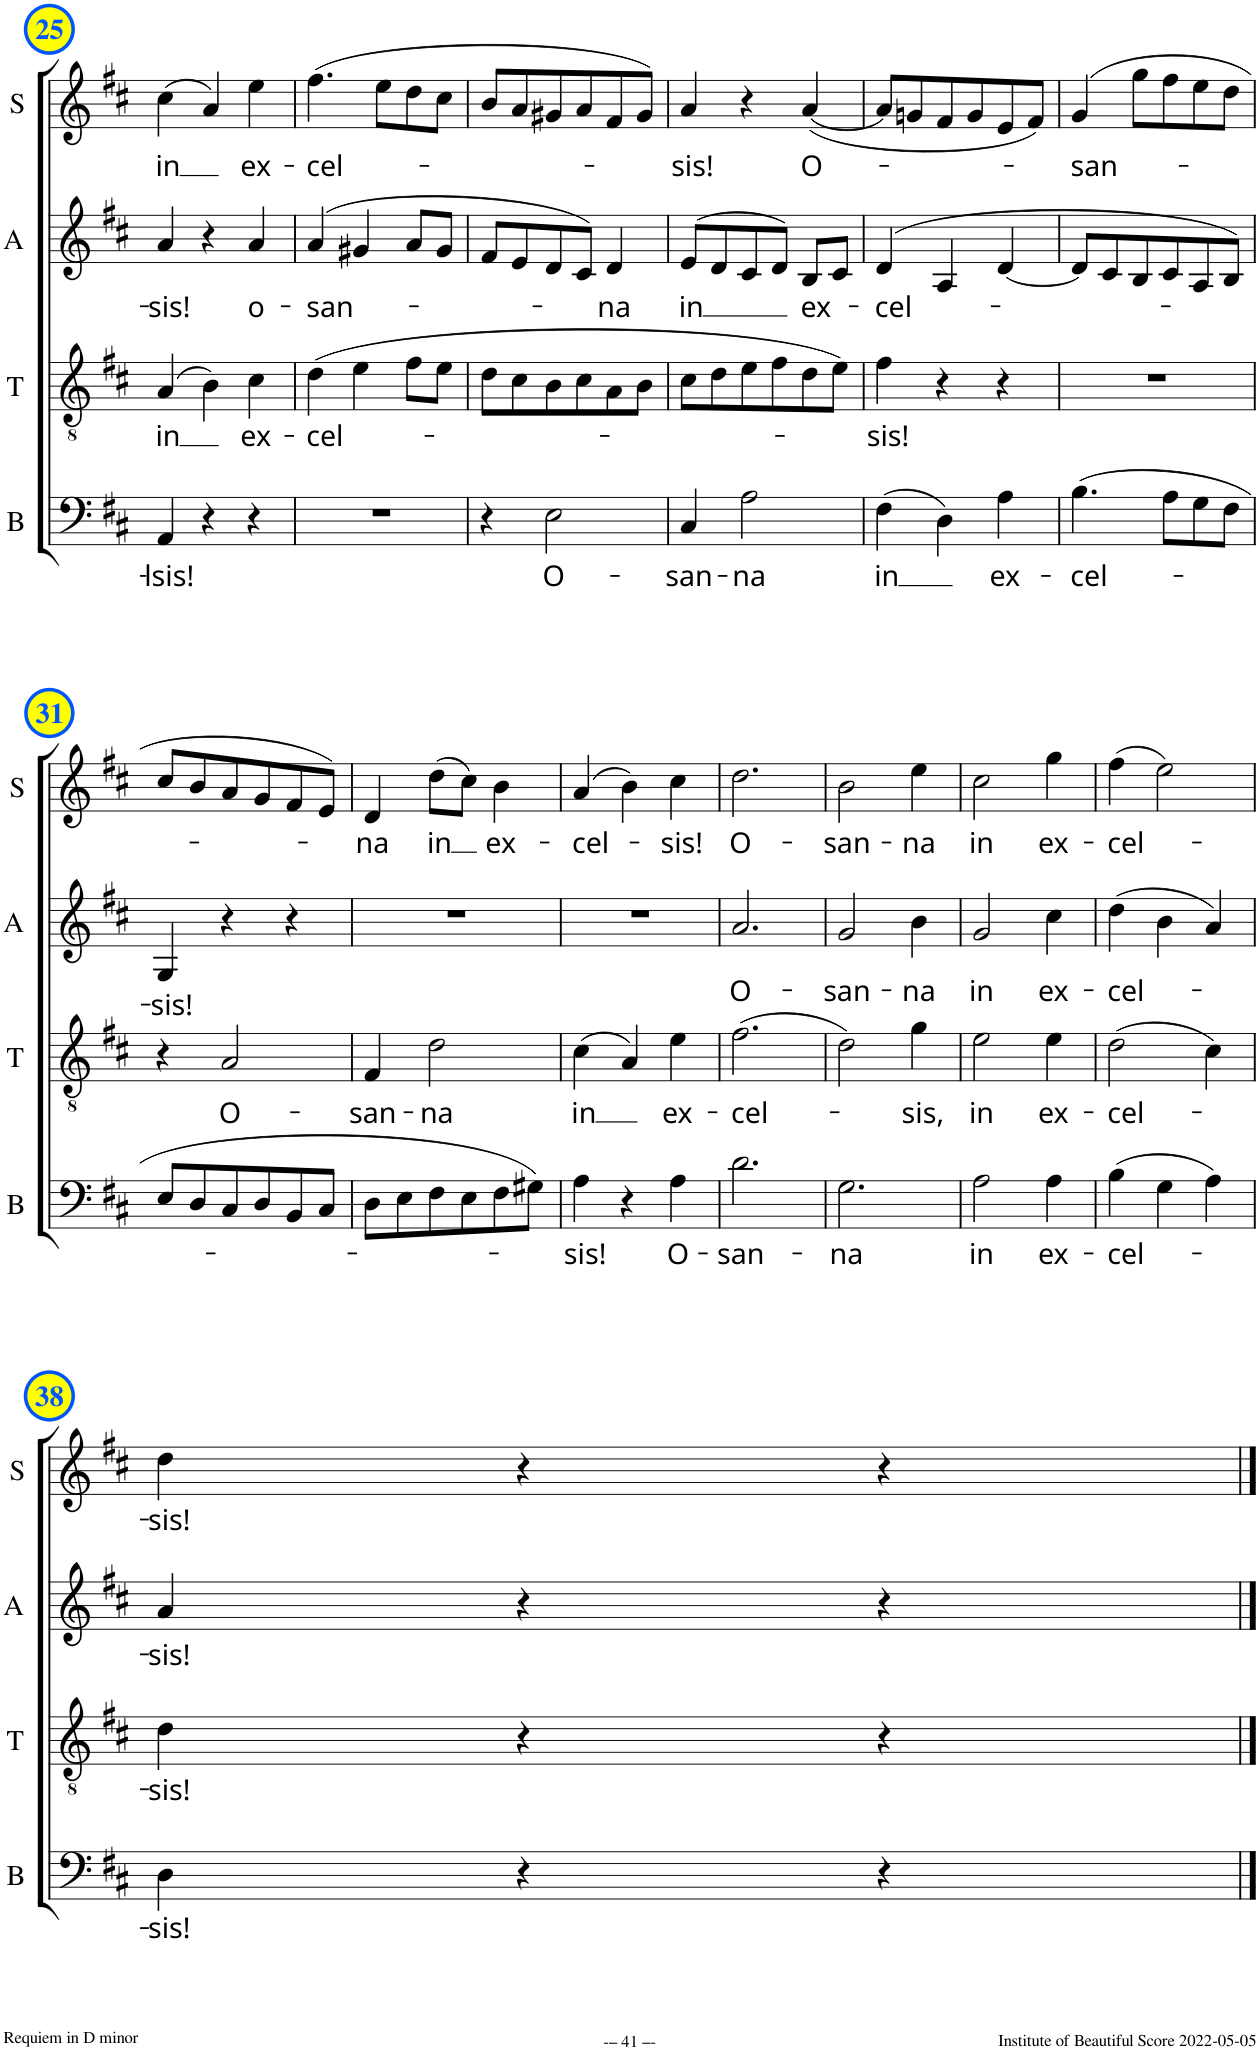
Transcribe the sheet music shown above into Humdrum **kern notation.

**kern	**text	**kern	**text	**kern	**text	**kern	**text
*part4	*part4	*part3	*part3	*part2	*part2	*part1	*part1
*staff4	*staff4	*staff3	*staff3	*staff2	*staff2	*staff1	*staff1
*I"B	*	*I"T	*	*I"A	*	*I"S	*
*I'B	*	*I'T	*	*I'A	*	*I'S	*
!!LO:PB:g=z
*clefF4	*	*clefGv2	*	*clefG2	*	*clefG2	*
*k[f#c#]	*	*k[f#c#]	*	*k[f#c#]	*	*k[f#c#]	*
*M3/4	*	*M3/4	*	*M3/4	*	*M3/4	*
=25	=25	=25	=25	=25	=25	=25	=25
!	!LO:LY:b	!	!LO:LY:b	!	!LO:LY:b	!	!LO:LY:b
4AA/	-lsis!	(4A/	in	4a/	-sis!	(4cc#\	in
4r	.	4B\)	.	4r	.	4a/)	.
!	!	!	!LO:LY:b	!	!LO:LY:b	!	!LO:LY:b
4r	.	4c#\	ex-	4a/	o-	4ee\	ex-
=26	=26	=26	=26	=26	=26	=26	=26
!	!	!	!LO:LY:b	!	!LO:LY:b	!	!LO:LY:b
2.r	.	(>4d\	-cel-	(>4a/	-san-	(>4.ff#\	-cel-
.	.	4e\	.	4g#X/	.	.	.
.	.	.	.	.	.	8ee\L	.
.	.	8f#\L	.	8a/L	.	8dd\	.
.	.	8e\J	.	8g#/J	.	8cc#\J	.
=27	=27	=27	=27	=27	=27	=27	=27
4r	.	8d\L	.	8f#/L	.	8b/L	.
.	.	8c#\	.	8e/	.	8a/	.
!	!LO:LY:b	!	!	!	!	!	!
2E\	O-	8B\	.	8d/	.	8g#X/	.
.	.	8c#\	.	8c#/J)	.	8a/	.
!	!	!	!	!	!LO:LY:b	!	!
.	.	8A\	.	4d/	-na	8f#/	.
.	.	8B\J	.	.	.	8g#/J)	.
=28	=28	=28	=28	=28	=28	=28	=28
!	!LO:LY:b	!	!	!	!LO:LY:b	!	!LO:LY:b
4C#/	-san-	8c#\L	.	(>8e/L	in	4a/	-sis!
.	.	8d\	.	8d/	.	.	.
!	!LO:LY:b	!	!	!	!	!	!
2A\	-na	8e\	.	8c#/	.	4r	.
.	.	8f#\	.	8d/J)	.	.	.
!	!	!	!	!	!LO:LY:b	!	!LO:LY:b
.	.	8d\	.	8B/L	ex-	([4a/	O-
.	.	8e\J)	.	8c#/J	.	.	.
=29	=29	=29	=29	=29	=29	=29	=29
!	!LO:LY:b	!	!LO:LY:b	!	!LO:LY:b	!	!
(4F#\	in	4f#\	-sis!	(>4d/	-cel-	8a/L]	.
.	.	.	.	.	.	8gn/	.
4D\)	.	4r	.	4A/	.	8f#/	.
.	.	.	.	.	.	8g/	.
!	!LO:LY:b	!	!	!	!	!	!
4A\	ex-	4r	.	[4d/	.	8e/	.
.	.	.	.	.	.	8f#/J)	.
=30	=30	=30	=30	=30	=30	=30	=30
!	!LO:LY:b	!	!	!	!	!	!LO:LY:b
(>4.B\	-cel-	2.r	.	8d/L]	.	(4g/	-san-
.	.	.	.	8c#/	.	.	.
.	.	.	.	8B/	.	8gg\L	.
8A\L	.	.	.	8c#/	.	8ff#\	.
8G\	.	.	.	8A/	.	8ee\	.
8F#\J	.	.	.	8B/J)	.	8dd\J	.
!!LO:LB:g=z
=31	=31	=31	=31	=31	=31	=31	=31
!	!	!	!	!	!LO:LY:b	!	!
8E/L	.	4r	.	4G/	-sis!	8cc#/L	.
8D/	.	.	.	.	.	8b/	.
!	!	!	!LO:LY:b	!	!	!	!
8C#/	.	2A/	O-	4r	.	8a/	.
8D/	.	.	.	.	.	8g/	.
8BB/	.	.	.	4r	.	8f#/	.
8C#/J	.	.	.	.	.	8e/J)	.
=32	=32	=32	=32	=32	=32	=32	=32
!	!	!	!LO:LY:b	!	!	!	!LO:LY:b
8D\L	.	4F#/	-san-	2.r	.	4d/	-na
8E\	.	.	.	.	.	.	.
!	!	!	!LO:LY:b	!	!	!	!LO:LY:b
8F#\	.	2d\	-na	.	.	(8dd\L	in
8E\	.	.	.	.	.	8cc#\J)	.
!	!	!	!	!	!	!	!LO:LY:b
8F#\	.	.	.	.	.	4b\	ex-
8G#X\J)	.	.	.	.	.	.	.
=33	=33	=33	=33	=33	=33	=33	=33
!	!LO:LY:b	!	!LO:LY:b	!	!	!	!LO:LY:b
4A\	-sis!	(4c#\	in	2.r	.	(4a/	-cel-
4r	.	4A/)	.	.	.	4b\)	.
!	!LO:LY:b	!	!LO:LY:b	!	!	!	!LO:LY:b
4A\	O-	4e\	ex-	.	.	4cc#,\	-sis!
=34	=34	=34	=34	=34	=34	=34	=34
!	!LO:LY:b	!	!LO:LY:b	!	!LO:LY:b	!	!LO:LY:b
2.d\	-san-	(2.f#\	-cel-	2.a/	O-	2.dd\	O-
=35	=35	=35	=35	=35	=35	=35	=35
!	!LO:LY:b	!	!	!	!LO:LY:b	!	!LO:LY:b
2.G\	-na	2d\)	.	2g/	-san-	2b\	-san-
!	!	!	!LO:LY:b	!	!LO:LY:b	!	!LO:LY:b
.	.	4g,\	-sis,	4b\	-na	4ee\	-na
=36	=36	=36	=36	=36	=36	=36	=36
!	!LO:LY:b	!	!LO:LY:b	!	!LO:LY:b	!	!LO:LY:b
2A\	in	2e\	in	2g/	in	2cc#\	in
!	!LO:LY:b	!	!LO:LY:b	!	!LO:LY:b	!	!LO:LY:b
4A\	ex-	4e\	ex-	4cc#\	ex-	4gg\	ex-
=37	=37	=37	=37	=37	=37	=37	=37
!	!LO:LY:b	!	!LO:LY:b	!	!LO:LY:b	!	!LO:LY:b
(>4B\	-cel-	(2d\	-cel-	(>4dd\	-cel-	(4ff#\	-cel-
4G\	.	.	.	4b\	.	2ee\)	.
4A\)	.	4c#\)	.	4a/)	.	.	.
!!LO:LB:g=z
=38	=38	=38	=38	=38	=38	=38	=38
!	!LO:LY:b	!	!LO:LY:b	!	!LO:LY:b	!	!LO:LY:b
4D\	-sis!	4d\	-sis!	4a/	-sis!	4dd\	-sis!
4r	.	4r	.	4r	.	4r	.
4r	.	4r	.	4r	.	4r	.
==	==	==	==	==	==	==	==
*-	*-	*-	*-	*-	*-	*-	*-
